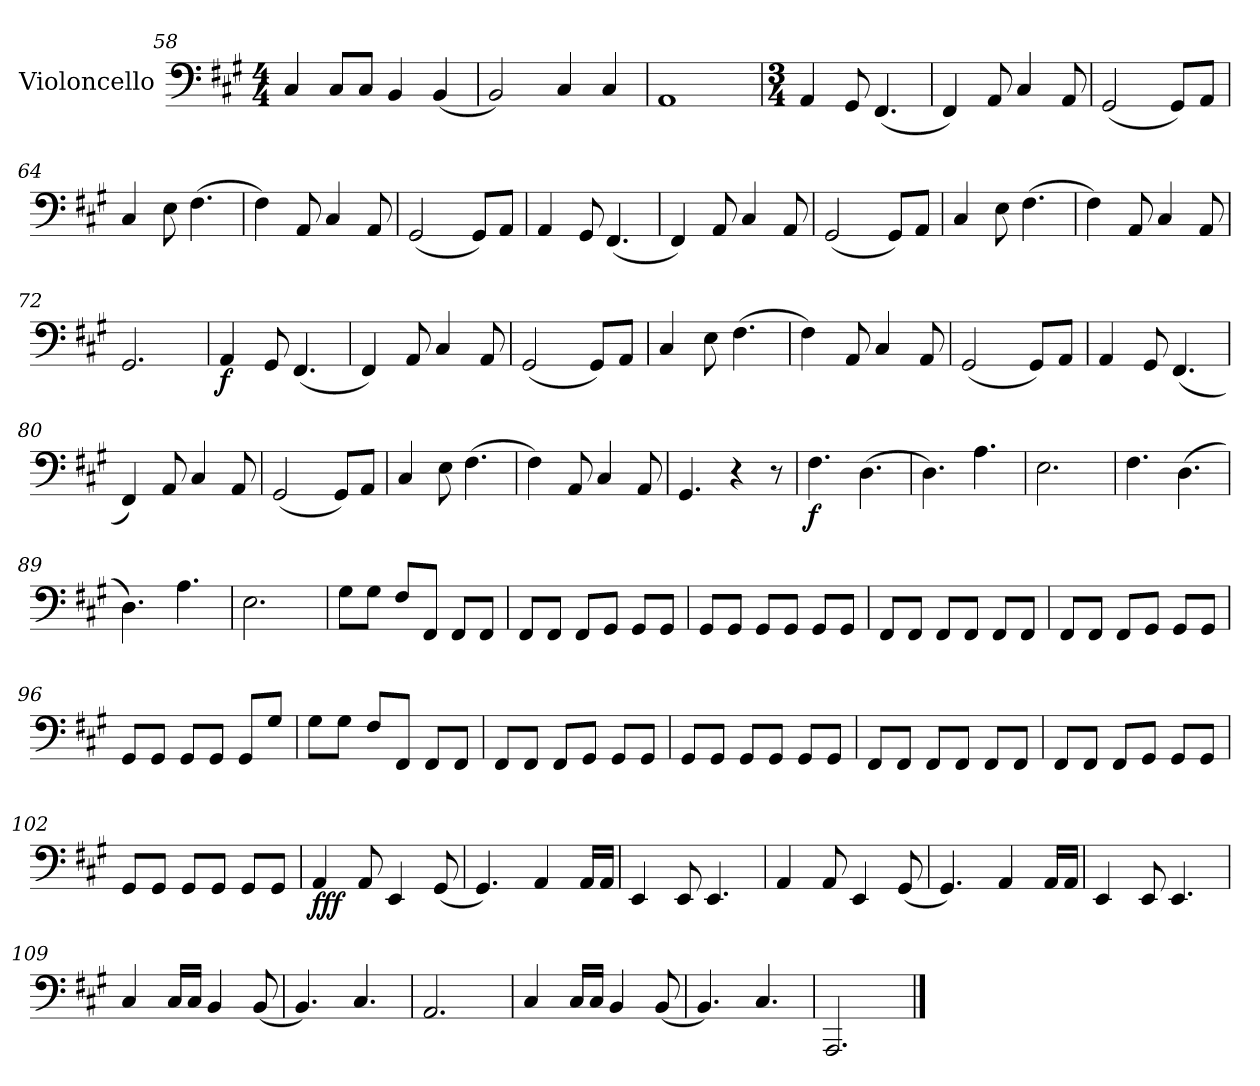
**kern	**dynam
*part1	*part1
*staff1	*staff1
*I"Violoncello	*
*I'Vc.	*
*clefF4	*
*k[f#c#g#]	*
*M4/4	*
=58	=58
4C#/	.
8C#/L	.
8C#/J	.
4BB/	.
(<4BB/	.
=59	=59
2BB/)	.
4C#/	.
4C#/	.
=60	=60
1AA	.
=61	=61
*M3/4	*
*MM97	*
4AA/	.
8GG#/	.
(<4.FF#/	.
=62	=62
4FF#/)	.
8AA/	.
4C#/	.
8AA/	.
=63	=63
(<2GG#/	.
8GG#/L)	.
8AA/J	.
!!LO:LB:g=z
=64	=64
4C#/	.
8E\	.
(>4.F#\	.
=65	=65
4F#\)	.
8AA/	.
4C#/	.
8AA/	.
=66	=66
(<2GG#/	.
8GG#/L)	.
8AA/J	.
=67	=67
4AA/	.
8GG#/	.
(<4.FF#/	.
=68	=68
4FF#/)	.
8AA/	.
4C#/	.
8AA/	.
=69	=69
(<2GG#/	.
8GG#/L)	.
8AA/J	.
=70	=70
4C#/	.
8E\	.
(>4.F#\	.
=71	=71
4F#\)	.
8AA/	.
4C#/	.
8AA/	.
=72	=72
2.GG#/	.
=73	=73
!	!LO:DY:b
4AA/	f
8GG#/	.
(<4.FF#/	.
!!LO:LB:g=z
=74	=74
4FF#/)	.
8AA/	.
4C#/	.
8AA/	.
=75	=75
(<2GG#/	.
8GG#/L)	.
8AA/J	.
=76	=76
4C#/	.
8E\	.
(>4.F#\	.
=77	=77
4F#\)	.
8AA/	.
4C#/	.
8AA/	.
=78	=78
(<2GG#/	.
8GG#/L)	.
8AA/J	.
=79	=79
4AA/	.
8GG#/	.
(<4.FF#/	.
=80	=80
4FF#/)	.
8AA/	.
4C#/	.
8AA/	.
=81	=81
(<2GG#/	.
8GG#/L)	.
8AA/J	.
=82	=82
4C#/	.
8E\	.
(>4.F#\	.
=83	=83
4F#\)	.
8AA/	.
4C#/	.
8AA/	.
!!LO:LB:g=z
=84	=84
4.GG#/	.
4r	.
8r	.
=85	=85
!	!LO:DY:b
4.F#\	f
(>4.D\	.
=86	=86
4.D\)	.
4.A\	.
=87	=87
2.E\	.
=88	=88
4.F#\	.
(>4.D\	.
=89	=89
4.D\)	.
4.A\	.
=90	=90
2.E\	.
=91	=91
8G#\L	.
8G#\J	.
8F#/L	.
8FF#/J	.
8FF#/L	.
8FF#/J	.
=92	=92
8FF#/L	.
8FF#/J	.
8FF#/L	.
8GG#/J	.
8GG#/L	.
8GG#/J	.
=93	=93
8GG#/L	.
8GG#/J	.
8GG#/L	.
8GG#/J	.
8GG#/L	.
8GG#/J	.
!!LO:LB:g=z
=94	=94
8FF#/L	.
8FF#/J	.
8FF#/L	.
8FF#/J	.
8FF#/L	.
8FF#/J	.
=95	=95
8FF#/L	.
8FF#/J	.
8FF#/L	.
8GG#/J	.
8GG#/L	.
8GG#/J	.
=96	=96
8GG#/L	.
8GG#/J	.
8GG#/L	.
8GG#/J	.
8GG#/L	.
8G#/J	.
=97	=97
8G#\L	.
8G#\J	.
8F#/L	.
8FF#/J	.
8FF#/L	.
8FF#/J	.
=98	=98
8FF#/L	.
8FF#/J	.
8FF#/L	.
8GG#/J	.
8GG#/L	.
8GG#/J	.
=99	=99
8GG#/L	.
8GG#/J	.
8GG#/L	.
8GG#/J	.
8GG#/L	.
8GG#/J	.
=100	=100
8FF#/L	.
8FF#/J	.
8FF#/L	.
8FF#/J	.
8FF#/L	.
8FF#/J	.
!!LO:PB:g=z
=101	=101
8FF#/L	.
8FF#/J	.
8FF#/L	.
8GG#/J	.
8GG#/L	.
8GG#/J	.
=102	=102
8GG#/L	.
8GG#/J	.
8GG#/L	.
8GG#/J	.
8GG#/L	.
8GG#/J	.
=103	=103
!	!LO:DY:b
4AA/	fff
8AA/	.
4EE/	.
(<8GG#/	.
=104	=104
4.GG#/)	.
4AA/	.
16AA/LL	.
16AA/JJ	.
=105	=105
4EE/	.
8EE/	.
4.EE/	.
=106	=106
4AA/	.
8AA/	.
4EE/	.
(<8GG#/	.
=107	=107
4.GG#/)	.
4AA/	.
16AA/LL	.
16AA/JJ	.
=108	=108
4EE/	.
8EE/	.
4.EE/	.
!!LO:LB:g=z
=109	=109
4C#/	.
16C#/LL	.
16C#/JJ	.
4BB/	.
(<8BB/	.
=110	=110
4.BB/)	.
4.C#/	.
=111	=111
2.AA/	.
=112	=112
4C#/	.
16C#/LL	.
16C#/JJ	.
4BB/	.
(<8BB/	.
=113	=113
4.BB/)	.
4.C#/	.
=114	=114
2.AAA/	.
==	==
*-	*-
